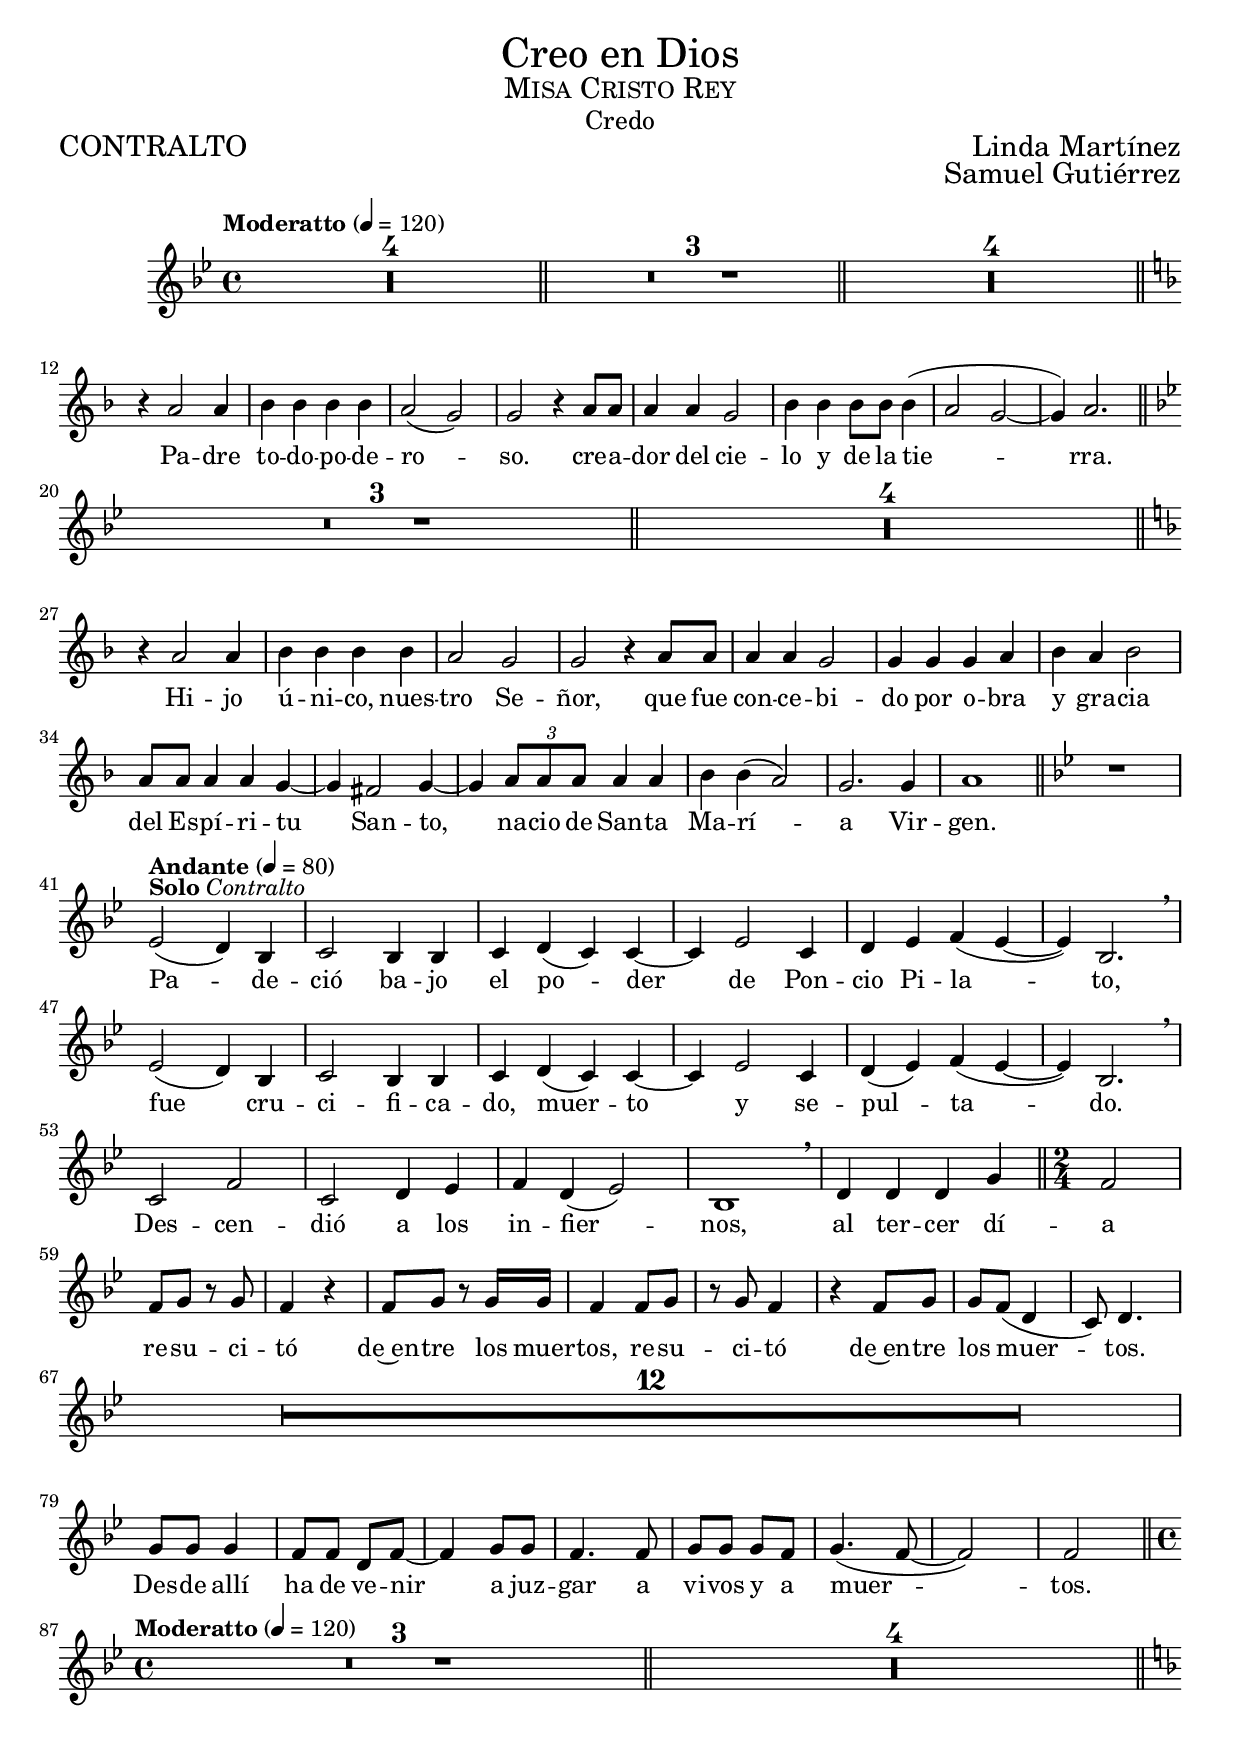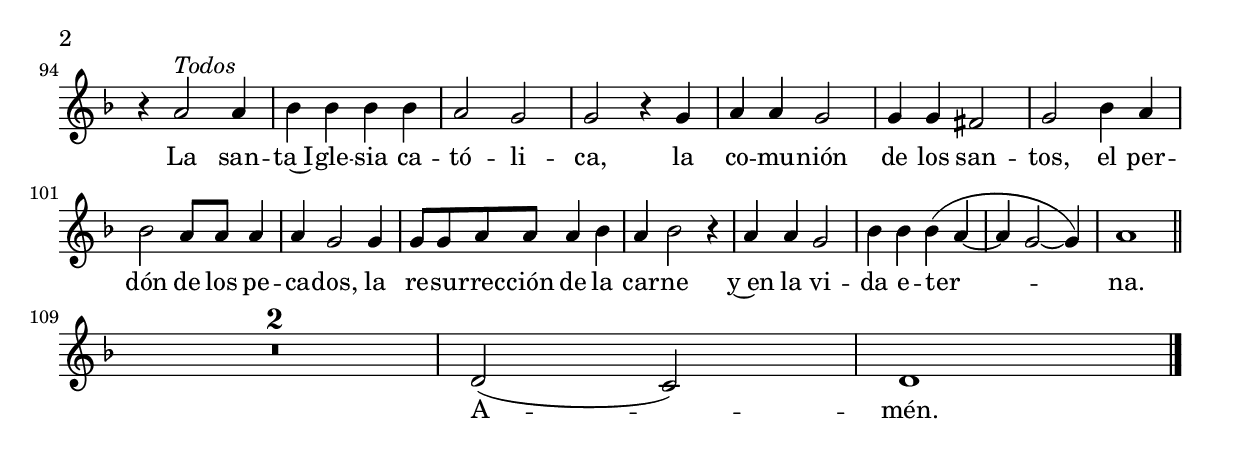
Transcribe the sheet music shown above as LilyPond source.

%  Creo en Dios - Renaissance way melody
%  Music and accompaniment by serachsam

\language "espanol"
\version "2.23.2"

% --- Global parameters
particle = 1
jump = \break

% --- Includes
\include "global.ily"
\include "alto.ily"

% --- Global size
% #(set-global-staff-size 20)

% --- Header
\markup { \fill-line { \center-column { \fontsize #5 \title \fontsize #2 \smallCaps \subtitle \fontsize #1 \subsubtitle } } }
\markup { \fill-line { \fontsize #2 "CONTRALTO" \right-column { \fontsize #2 \autor } } }
\markup { \fill-line { " " \right-column { \fontsize #2 \arranger } } }
\markup { \fill-line { " " \right-column { \fontsize #2 \other } } }
\header {
  dedication = \dedication
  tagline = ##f
  breakbefore = ##t
}

% --- Music

% --- Harmonie

% --- Sheet
\score {
  <<
    \new Staff { <<
      \set Staff.midiInstrument = #"choir aahs"
      \new Voice = "alto" { << \global \alto_music >> }
      \new Lyrics \lyricsto "alto" { \alto_lyrics }
    >> }
  >>
  \midi { }
  \layout { }
}

% --- Paper
\paper{
  #(set-default-paper-size "letter")
}
